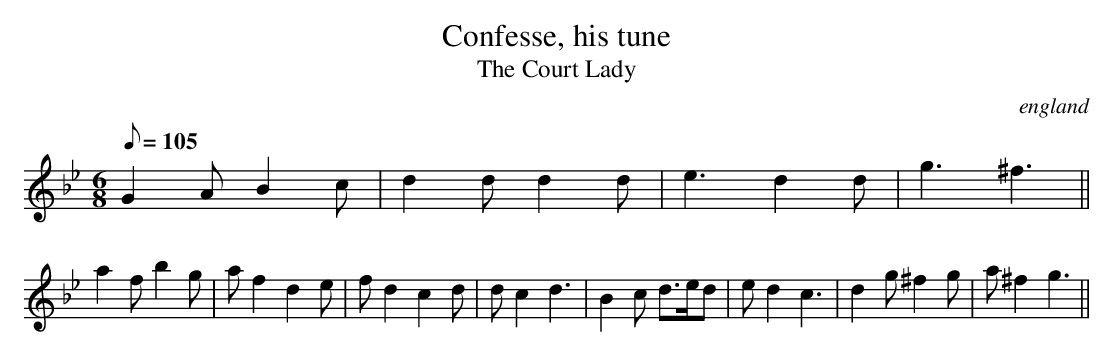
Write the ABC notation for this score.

X:1
T:Confesse, his tune
T:The Court Lady
O:england
M:6/8
L:1/8
Q:105
K:GAeol
G2A B2c|d2d d2d|e3 d2d|g3 ^f3||
a2f b2g|af2 d2e|fd2 c2d|dc2 d3|B2c d>ed|ed2 c3|d2g ^f2g|a^f2 g3||
